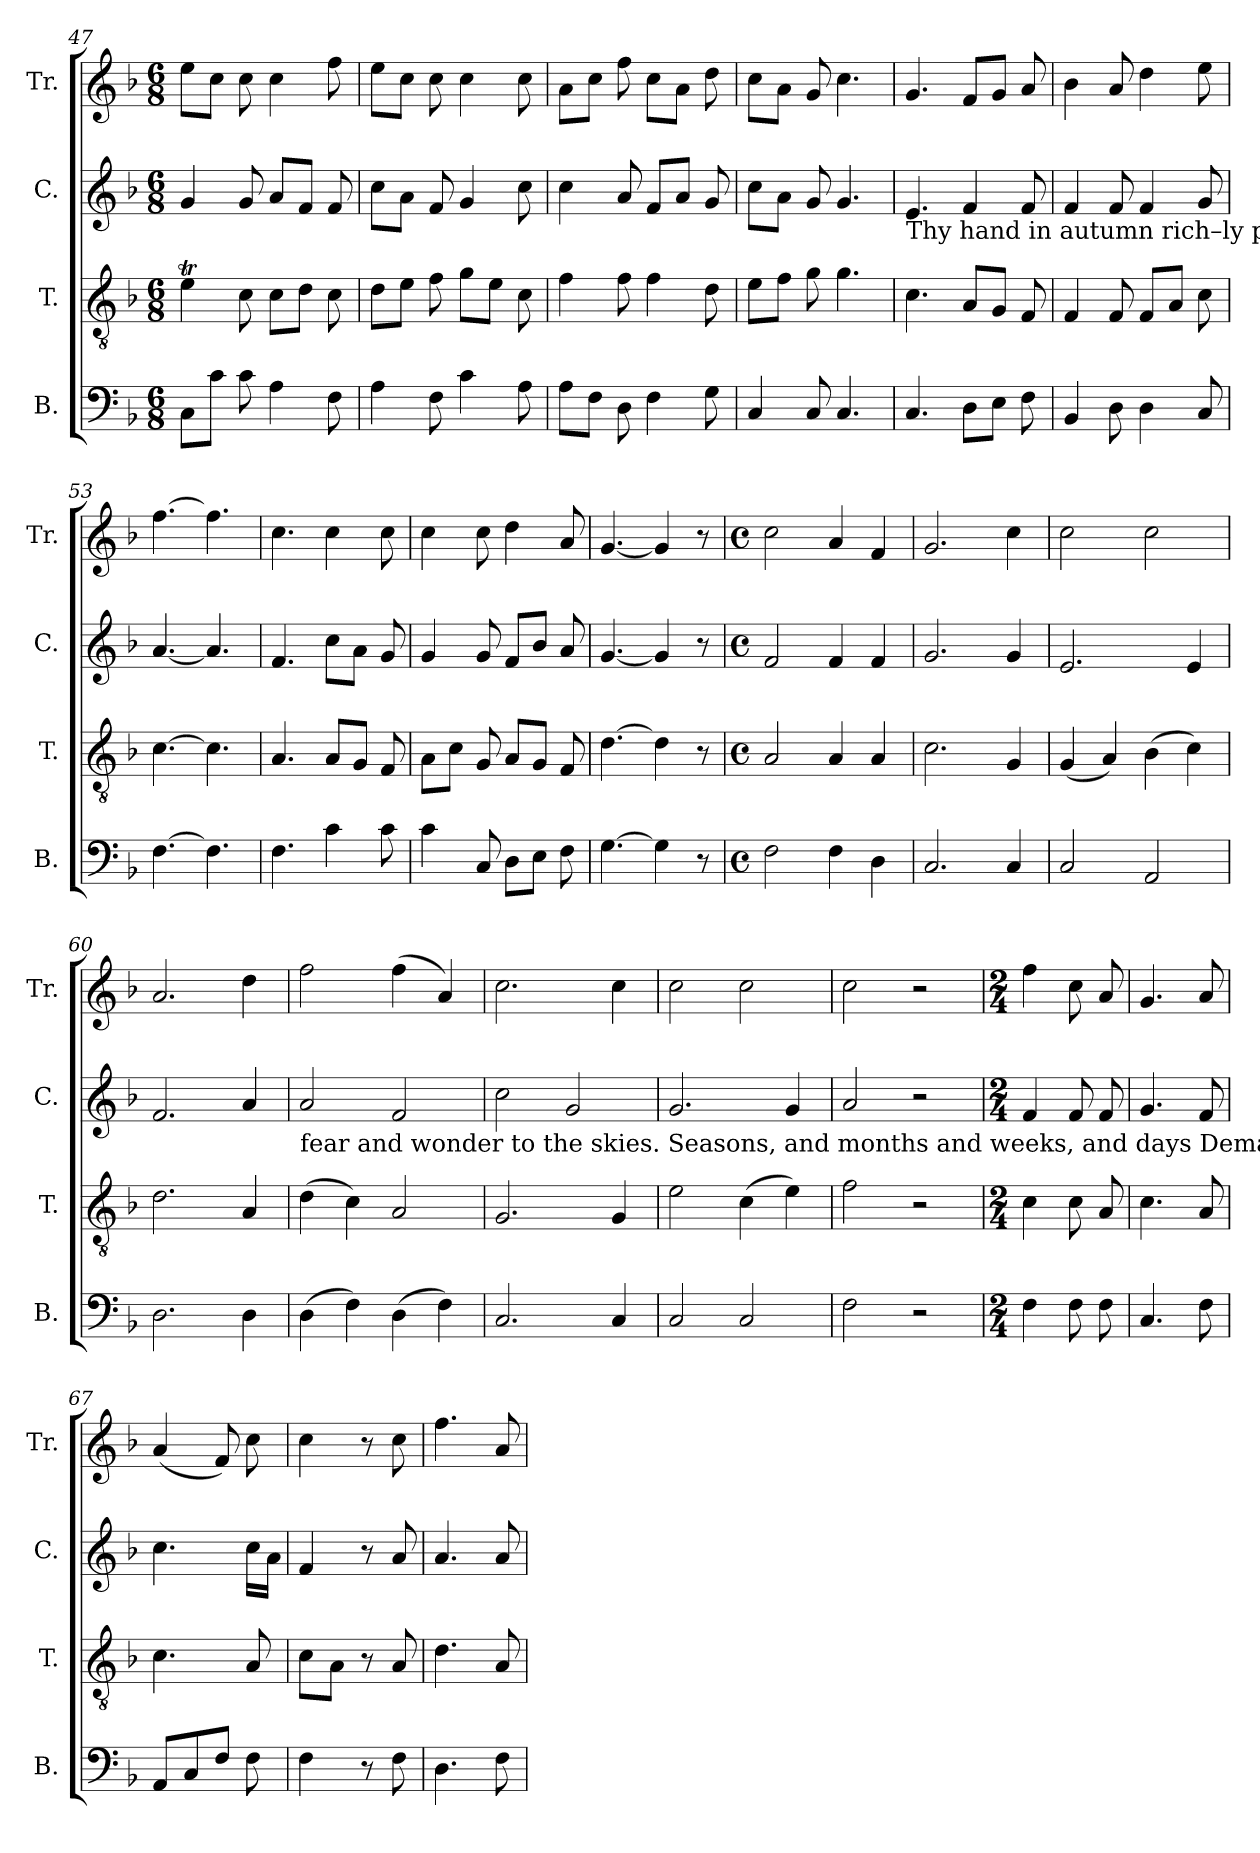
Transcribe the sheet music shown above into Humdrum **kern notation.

**kern	**kern	**kern	**kern
*part4	*part3	*part2	*part1
*staff4	*staff3	*staff2	*staff1
*I"B.	*I"T.	*I"C.	*I"Tr.
*I'B.	*I'T.	*I'C.	*I'Tr.
*clefF4	*clefGv2	*clefG2	*clefG2
*k[b-]	*k[b-]	*k[b-]	*k[b-]
*M6/8	*M6/8	*M6/8	*M6/8
=47	=47	=47	=47
8C\L	4et\	4g/	8ee\L
8c\J	.	.	8cc\J
8c\	8c\	8g/	8cc\
4A\	8c\L	8a/L	4cc\
.	8d\J	8f/J	.
8F\	8c\	8f/	8ff\
=48	=48	=48	=48
4A\	8d\L	8cc\L	8ee\L
.	8e\J	8a\J	8cc\J
8F\	8f\	8f/	8cc\
4c\	8g\L	4g/	4cc\
.	8e\J	.	.
8A\	8c\	8cc\	8cc\
=49	=49	=49	=49
8A\L	4f\	4cc\	8a\L
8F\J	.	.	8cc\J
8D\	8f\	8a/	8ff\
4F\	4f\	8f/L	8cc\L
.	.	8a/J	8a\J
8G\	8d\	8g/	8dd\
=50	=50	=50	=50
4C/	8e\L	8cc\L	8cc\L
.	8f\J	8a\J	8a\J
8C/	8g\	8g/	8g/
4.C/	4.g\	4.g/	4.cc\
!!LO:LB:g=z
=51	=51	=51	=51
!	!	!LO:TX:b:t=Thy hand in autumn rich–ly    pours       The co–pious fruit  a – long  the  shores.   While wintry storms direct our eyes  With	!
4.C/	4.c\	4.e/	4.g/
8D\L	8A/L	4f/	8f/L
8E\J	8G/J	.	8g/J
8F\	8F/	8f/	8a/
=52	=52	=52	=52
4BB-/	4F/	4f/	4b-\
8D\	8F/	8f/	8a/
4D\	8F/L	4f/	4dd\
.	8A/J	.	.
8C/	8c\	8g/	8ee\
=53	=53	=53	=53
[4.F\	[4.c\	[4.a/	[4.ff\
4.F\]	4.c\]	4.a/]	4.ff\]
=54	=54	=54	=54
4.F\	4.A/	4.f/	4.cc\
4c\	8A/L	8cc\L	4cc\
.	8G/J	8a\J	.
8c\	8F/	8g/	8cc\
=55	=55	=55	=55
4c\	8A\L	4g/	4cc\
.	8c\J	.	.
8C/	8G/	8g/	8cc\
8D\L	8A/L	8f/L	4dd\
8E\J	8G/J	8b-/J	.
8F\	8F/	8a/	8a/
=56	=56	=56	=56
[4.G\	[4.d\	[4.g/	[4.g/
4G\]	4d\]	4g/]	4g/]
8r	8r	8r	8r
=57	=57	=57	=57
*M4/4	*M4/4	*M4/4	*M4/4
*met(c)	*met(c)	*met(c)	*met(c)
2F\	2A/	2f/	2cc\
4F\	4A/	4f/	4a/
4D\	4A/	4f/	4f/
=58	=58	=58	=58
2.C/	2.c\	2.g/	2.g/
4C/	4G/	4g/	4cc\
=59	=59	=59	=59
2C/	(4G/	2.e/	2cc\
.	4A/)	.	.
2AA/	(4B-\	.	2cc\
.	4c\)	4e/	.
=60	=60	=60	=60
2.D\	2.d\	2.f/	2.a/
4D\	4A/	4a/	4dd\
!!LO:LB:g=z
=61	=61	=61	=61
!	!	!LO:TX:b:t=fear    and      wonder     to           the  skies.           Seasons, and months and weeks, and days          Demand   re  –  tur    –   ning	!
(4D\	(4d\	2a/	2ff\
4F\)	4c\)	.	.
(4D\	2A/	2f/	(4ff\
4F\)	.	.	4a/)
=62	=62	=62	=62
2.C/	2.G/	2cc\	2.cc\
.	.	2g/	.
4C/	4G/	.	4cc\
=63	=63	=63	=63
2C/	2e\	2.g/	2cc\
2C/	(4c\	.	2cc\
.	4e\)	4g/	.
=64	=64	=64	=64
2F\	2f\	2a/	2cc\
2r	2r	2r	2r
=65	=65	=65	=65
*M2/4	*M2/4	*M2/4	*M2/4
*	*	*	*MM60
4F\	4c\	4f/	4ff\
8F\	8c\	8f/	8cc\
8F\	8A/	8f/	8a/
=66	=66	=66	=66
4.C/	4.c\	4.g/	4.g/
8F\	8A/	8f/	8a/
=67	=67	=67	=67
8AA/L	4.c\	4.cc\	(4a/
8C/	.	.	.
8F/J	.	.	8f/)
8F\	8A/	16cc\LL	8cc\
.	.	16a\JJ	.
=68	=68	=68	=68
4F\	8c\L	4f/	4cc\
.	8A\J	.	.
8r	8r	8r	8r
8F\	8A/	8a/	8cc\
=69	=69	=69	=69
4.D\	4.d\	4.a/	4.ff\
8F\	8A/	8a/	8a/
=	=	=	=
*-	*-	*-	*-
